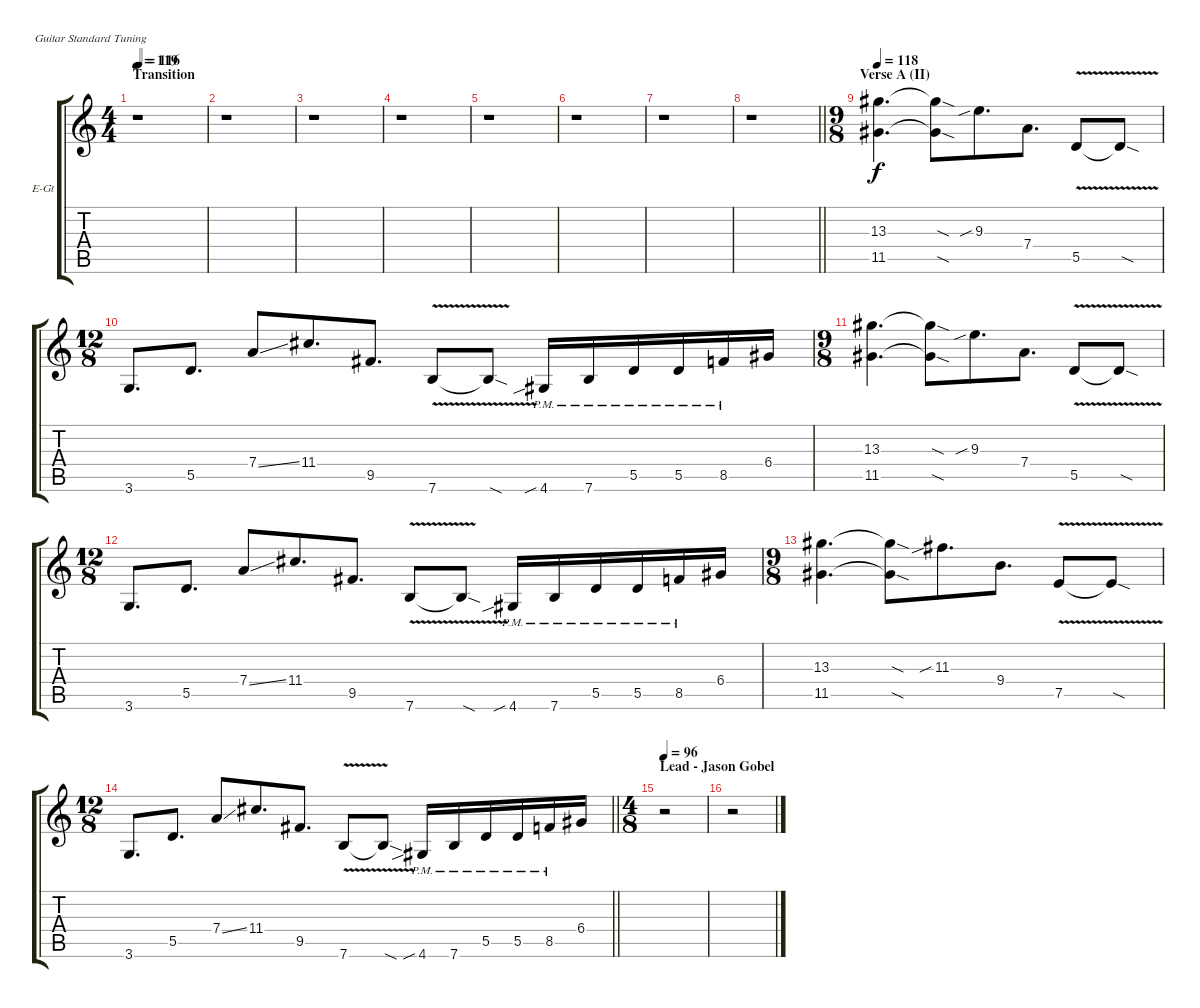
\bracketExtendMode groupsimilarinstruments
\firstSystemTrackNameOrientation horizontal
\otherSystemsTrackNameOrientation horizontal
\track ("Paul Masvidal (Distortion)" "E-Gt") {instrument distortionguitar}
\staff {score tabs}
\tuning (E4 B3 G3 D3 A2 E2)
\ts (4 4)
\section ("" "Transition")
\tempo 119
\tempo (116 0.03125)
\clef g2
\ks c
r.1{dy f} |
r.1 |
r.1 |
r.1 |
r.1 |
r.1 |
r.1 |
\barLineRight lightlight
r.1 |
\ts (9 8)
\section ("" "Verse A (II)")
\tempo 118
(13.3 11.5).4{d} (13.3{sod t} 11.5{sod t}).8 9.3{sib}.8{d} 7.4.8{d} 5.5{v}.8 5.5{sod t}.8 |
\ts (12 8)
3.6.8{d} 5.5.8{d} 7.4{ss}.8 11.4.8{d} 9.5.8{d} 7.6{v}.8 7.6{sod t}.8 4.6{sib pm}.16 7.6{pm}.16 5.5{pm}.16 5.5{pm}.16 8.5{pm}.16 6.4.16 |
\ts (9 8)
(13.3 11.5).4{d} (13.3{sod t} 11.5{sod t}).8 9.3{sib}.8{d} 7.4.8{d} 5.5{v}.8 5.5{sod t}.8 |
\ts (12 8)
3.6.8{d} 5.5.8{d} 7.4{ss}.8 11.4.8{d} 9.5.8{d} 7.6{v}.8 7.6{sod t}.8 4.6{sib pm}.16 7.6{pm}.16 5.5{pm}.16 5.5{pm}.16 8.5{pm}.16 6.4.16 |
\ts (9 8)
(13.3 11.5).4{d} (13.3{sod t} 11.5{sod t}).8 11.3{sib}.8{d} 9.4.8{d} 7.5{v}.8 7.5{sod t}.8 |
\ts (12 8)
\barLineRight lightlight
3.6.8{d} 5.5.8{d} 7.4{ss}.8 11.4.8{d} 9.5.8{d} 7.6{v}.8 7.6{sod t}.8 4.6{sib pm}.16 7.6{pm}.16 5.5{pm}.16 5.5{pm}.16 8.5{pm}.16 6.4.16 |
\ts (4 8)
\section ("" "Lead - Jason Gobel")
\tempo 96
r.2 |
r.2
